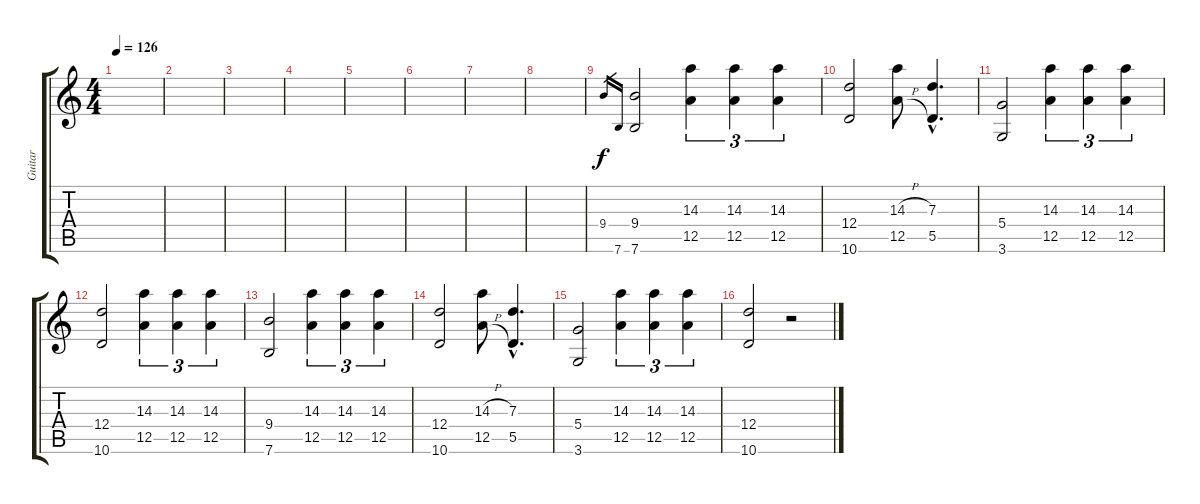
\track ("Guitar" "Guitar") {instrument distortionguitar}
\staff {score tabs}
\tuning (E4 B3 G3 D3 A2 E2) {hide}
\ts (4 4)
\tempo 126
\clef g2
\ks c
|
|
|
|
|
|
|
|
9.4.16{gr} 7.6.16{gr} (9.4 7.6).2 (14.3 12.5).4{tu (3 2)} (14.3 12.5).4{tu (3 2)} (14.3 12.5).4{tu (3 2)} |
(12.4 10.6).2 (14.3{h} 12.5{h}).8 (7.3{hac} 5.5{hac}).4{d} |
(5.4 3.6).2 (14.3 12.5).4{tu (3 2)} (14.3 12.5).4{tu (3 2)} (14.3 12.5).4{tu (3 2)} |
(12.4 10.6).2 (14.3 12.5).4{tu (3 2)} (14.3 12.5).4{tu (3 2)} (14.3 12.5).4{tu (3 2)} |
(9.4 7.6).2 (14.3 12.5).4{tu (3 2)} (14.3 12.5).4{tu (3 2)} (14.3 12.5).4{tu (3 2)} |
(12.4 10.6).2 (14.3{h} 12.5{h}).8 (7.3{hac} 5.5{hac}).4{d} |
(5.4 3.6).2 (14.3 12.5).4{tu (3 2)} (14.3 12.5).4{tu (3 2)} (14.3 12.5).4{tu (3 2)} |
(12.4 10.6).2 r.2
